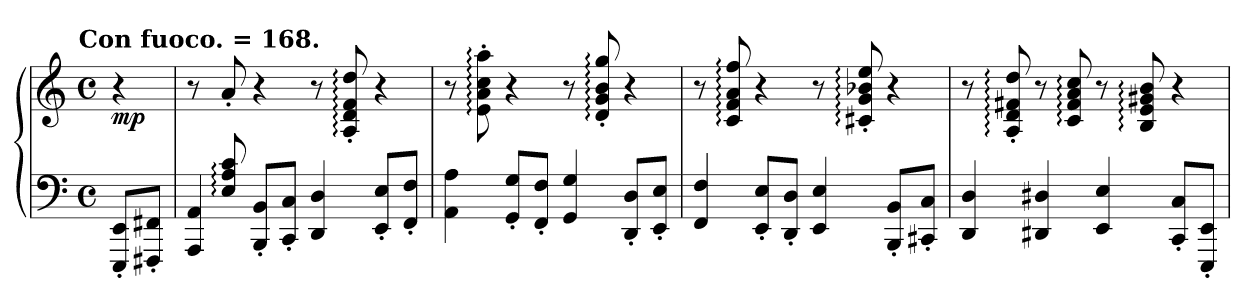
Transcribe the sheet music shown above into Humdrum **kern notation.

**kern	**kern	**dynam
*part1	*part1	*part1
*staff2	*staff1	*staff1/2
*clefF4	*clefG2	*
*k[]	*k[]	*
!!LO:TX:omd:t=Con fuoco.  = 168.
*M4/4	*M4/4	*
*met(c)	*met(c)	*
*MM168	*MM168	*
=	=	=
!	!	!LO:DY:b
8EEE'/ 8EE'/L	4r	mp
8FFF#X'/ 8FF#X'/J	.	.
=1	=1	=1
*^	*	*
8ryy	4AAA/ 4AA/	8r	.
8E:/ 8A:/ 8c:/	.	8a'/	.
8BBB'/ 8BB'/L	2ryy	4r	.
8CC'/ 8C'/J	.	.	.
4DD/ 4D/	.	8r	.
.	.	8A:'/ 8d:'/ 8f:'/ 8dd:'/	.
8EE'/ 8E'/L	4ryy	4r	.
8FF'/ 8F'/J	.	.	.
*v	*v	*	*
=2	=2	=2
4AA\ 4A\	8r	.
.	8e:'\ 8a:'\ 8cc:'\ 8aa:'\	.
8GG'/ 8G'/L	4r	.
8FF'/ 8F'/J	.	.
4GG/ 4G/	8r	.
.	8d:'/ 8g:'/ 8b:'/ 8gg:'/	.
8DD'/ 8D'/L	4r	.
8EE'/ 8E'/J	.	.
!!LO:LB:g=z
=3	=3	=3
4FF/ 4F/	8r	.
.	8c:/ 8f:/ 8a:/ 8ff:/	.
8EE'/ 8E'/L	4r	.
8DD'/ 8D'/J	.	.
4EE/ 4E/	8r	.
.	8c#X:'/ 8g:'/ 8b-X:'/ 8ee:'/	.
8BBB'/ 8BB'/L	4r	.
8CC#X'/ 8C'/J	.	.
=4	=4	=4
4DD/ 4D/	8r	.
.	8A:'/ 8d:'/ 8f#X:'/ 8dd:'/	.
4DD#X/ 4D#X/	8r	.
.	8c:/ 8f#:/ 8a:/ 8cc:/	.
4EE/ 4E/	8r	.
.	8B:/ 8e:/ 8g#X:/ 8b:/	.
8CC'/ 8C'/L	4r	.
8EEE'/ 8EE'/J	.	.
=	=	=
*-	*-	*-
